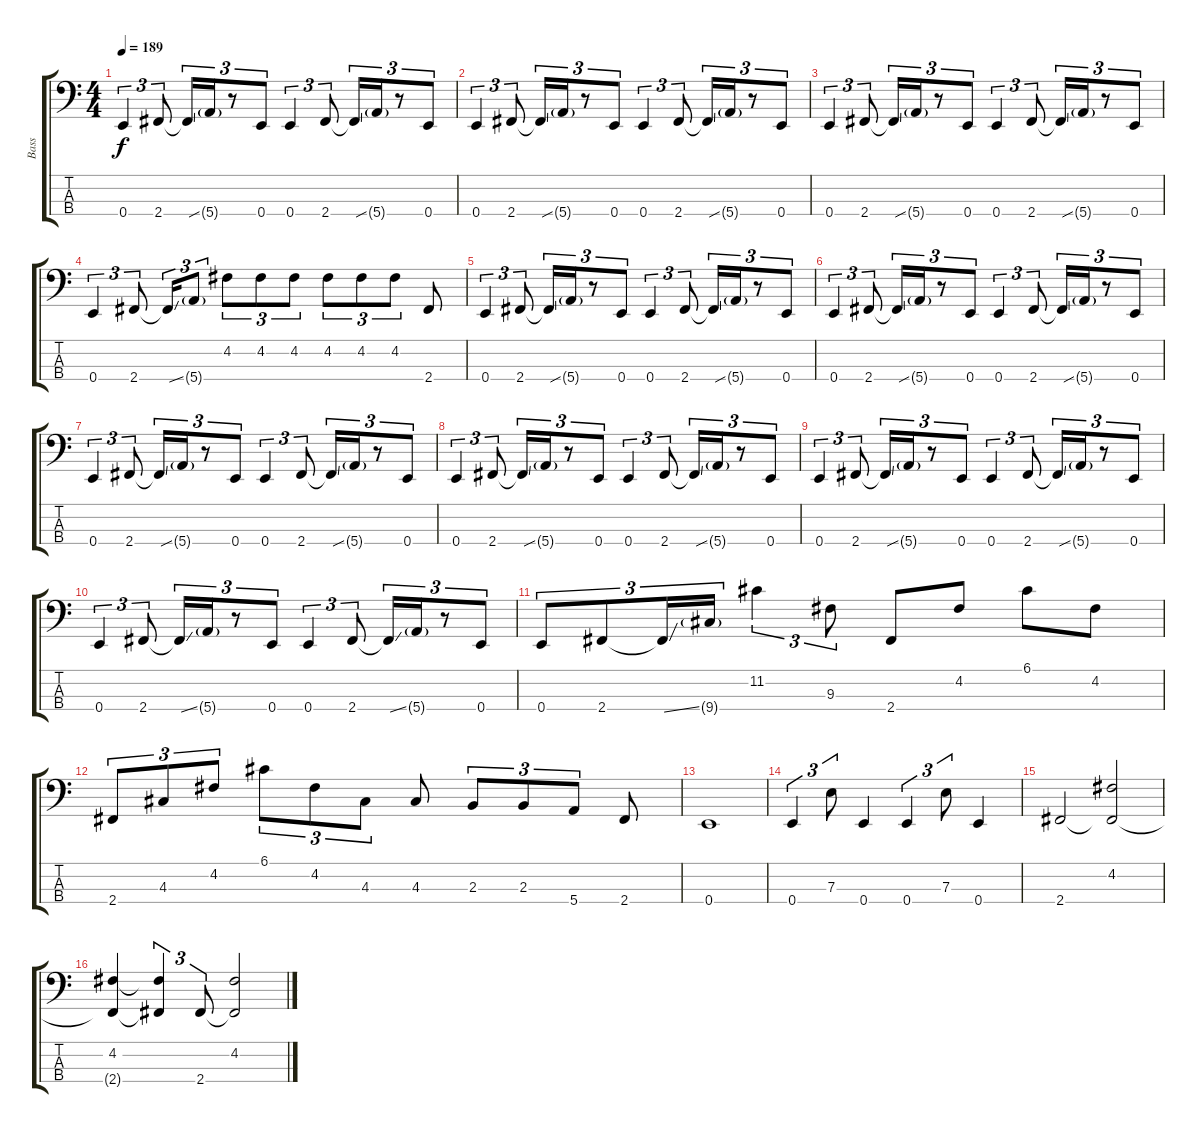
\track ("Bass" "Bass") {instrument electricbassfinger}
\staff {score tabs}
\tuning (G2 D2 A1 E1) {hide}
\ts (4 4)
\tempo 189
\clef f4
\ks c
0.4.4{tu (3 2) dy f} 2.4.8{tu (3 2)} 2.4{ss t}.16{tu (3 2)} 5.4{g}.16{tu (3 2)} r.8{tu (3 2)} 0.4.8{tu (3 2)} 0.4.4{tu (3 2)} 2.4.8{tu (3 2)} 2.4{ss t}.16{tu (3 2)} 5.4{g}.16{tu (3 2)} r.8{tu (3 2)} 0.4.8{tu (3 2)} |
0.4.4{tu (3 2)} 2.4.8{tu (3 2)} 2.4{ss t}.16{tu (3 2)} 5.4{g}.16{tu (3 2)} r.8{tu (3 2)} 0.4.8{tu (3 2)} 0.4.4{tu (3 2)} 2.4.8{tu (3 2)} 2.4{ss t}.16{tu (3 2)} 5.4{g}.16{tu (3 2)} r.8{tu (3 2)} 0.4.8{tu (3 2)} |
0.4.4{tu (3 2)} 2.4.8{tu (3 2)} 2.4{ss t}.16{tu (3 2)} 5.4{g}.16{tu (3 2)} r.8{tu (3 2)} 0.4.8{tu (3 2)} 0.4.4{tu (3 2)} 2.4.8{tu (3 2)} 2.4{ss t}.16{tu (3 2)} 5.4{g}.16{tu (3 2)} r.8{tu (3 2)} 0.4.8{tu (3 2)} |
0.4.4{tu (3 2)} 2.4.8{tu (3 2)} 2.4{ss t}.16{tu (3 2)} 5.4{g}.8{tu (3 2)} 4.2.8{tu (3 2)} 4.2.8{tu (3 2)} 4.2.8{tu (3 2)} 4.2.8{tu (3 2)} 4.2.8{tu (3 2)} 4.2.8{tu (3 2)} 2.4.8 |
0.4.4{tu (3 2)} 2.4.8{tu (3 2)} 2.4{ss t}.16{tu (3 2)} 5.4{g}.16{tu (3 2)} r.8{tu (3 2)} 0.4.8{tu (3 2)} 0.4.4{tu (3 2)} 2.4.8{tu (3 2)} 2.4{ss t}.16{tu (3 2)} 5.4{g}.16{tu (3 2)} r.8{tu (3 2)} 0.4.8{tu (3 2)} |
0.4.4{tu (3 2)} 2.4.8{tu (3 2)} 2.4{ss t}.16{tu (3 2)} 5.4{g}.16{tu (3 2)} r.8{tu (3 2)} 0.4.8{tu (3 2)} 0.4.4{tu (3 2)} 2.4.8{tu (3 2)} 2.4{ss t}.16{tu (3 2)} 5.4{g}.16{tu (3 2)} r.8{tu (3 2)} 0.4.8{tu (3 2)} |
0.4.4{tu (3 2)} 2.4.8{tu (3 2)} 2.4{ss t}.16{tu (3 2)} 5.4{g}.16{tu (3 2)} r.8{tu (3 2)} 0.4.8{tu (3 2)} 0.4.4{tu (3 2)} 2.4.8{tu (3 2)} 2.4{ss t}.16{tu (3 2)} 5.4{g}.16{tu (3 2)} r.8{tu (3 2)} 0.4.8{tu (3 2)} |
0.4.4{tu (3 2)} 2.4.8{tu (3 2)} 2.4{ss t}.16{tu (3 2)} 5.4{g}.16{tu (3 2)} r.8{tu (3 2)} 0.4.8{tu (3 2)} 0.4.4{tu (3 2)} 2.4.8{tu (3 2)} 2.4{ss t}.16{tu (3 2)} 5.4{g}.16{tu (3 2)} r.8{tu (3 2)} 0.4.8{tu (3 2)} |
0.4.4{tu (3 2)} 2.4.8{tu (3 2)} 2.4{ss t}.16{tu (3 2)} 5.4{g}.16{tu (3 2)} r.8{tu (3 2)} 0.4.8{tu (3 2)} 0.4.4{tu (3 2)} 2.4.8{tu (3 2)} 2.4{ss t}.16{tu (3 2)} 5.4{g}.16{tu (3 2)} r.8{tu (3 2)} 0.4.8{tu (3 2)} |
0.4.4{tu (3 2)} 2.4.8{tu (3 2)} 2.4{ss t}.16{tu (3 2)} 5.4{g}.16{tu (3 2)} r.8{tu (3 2)} 0.4.8{tu (3 2)} 0.4.4{tu (3 2)} 2.4.8{tu (3 2)} 2.4{ss t}.16{tu (3 2)} 5.4{g}.16{tu (3 2)} r.8{tu (3 2)} 0.4.8{tu (3 2)} |
0.4.8{tu (3 2)} 2.4.8{tu (3 2)} 2.4{ss t}.16{tu (3 2)} 9.4{g}.16{tu (3 2)} 11.2.4{tu (3 2)} 9.3.8{tu (3 2)} 2.4.8 4.2.8 6.1.8 4.2.8 |
2.4.8{tu (3 2)} 4.3.8{tu (3 2)} 4.2.8{tu (3 2)} 6.1.8{tu (3 2)} 4.2.8{tu (3 2)} 4.3.8{tu (3 2)} 4.3.8 2.3.8{tu (3 2)} 2.3.8{tu (3 2)} 5.4.8{tu (3 2)} 2.4.8 |
0.4.1 |
0.4.4{tu (3 2)} 7.3.8{tu (3 2)} 0.4.4 0.4.4{tu (3 2)} 7.3.8{tu (3 2)} 0.4.4 |
2.4.2 (4.2 2.4{t}).2 |
(4.2 2.4{t}).4 (4.2{t} 2.4{t}).4{tu (3 2)} 2.4.8{tu (3 2)} (4.2 2.4{t}).2
